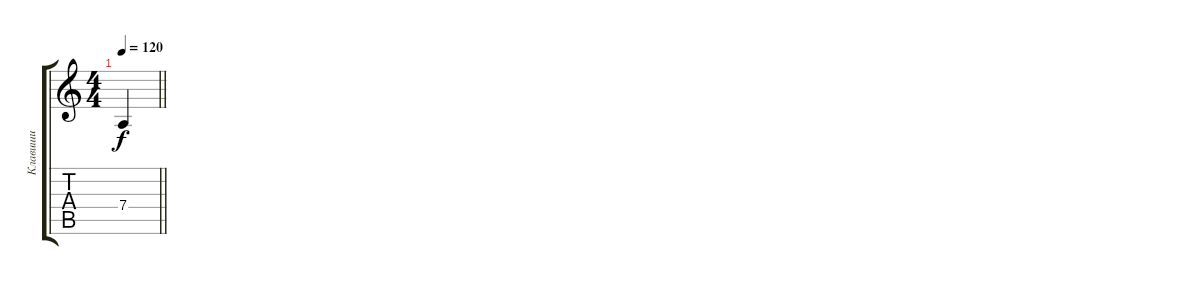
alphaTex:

\track ("Клавиши" "Клавиши") {instrument electricgrandpiano}
\staff {score tabs}
\tuning (E4 B3 G3 D3 A2 E2) {hide}
\ts (4 4)
\tempo 120
\clef g2
\barLineRight lightlight
\ks c
7.4.4{dy f}
